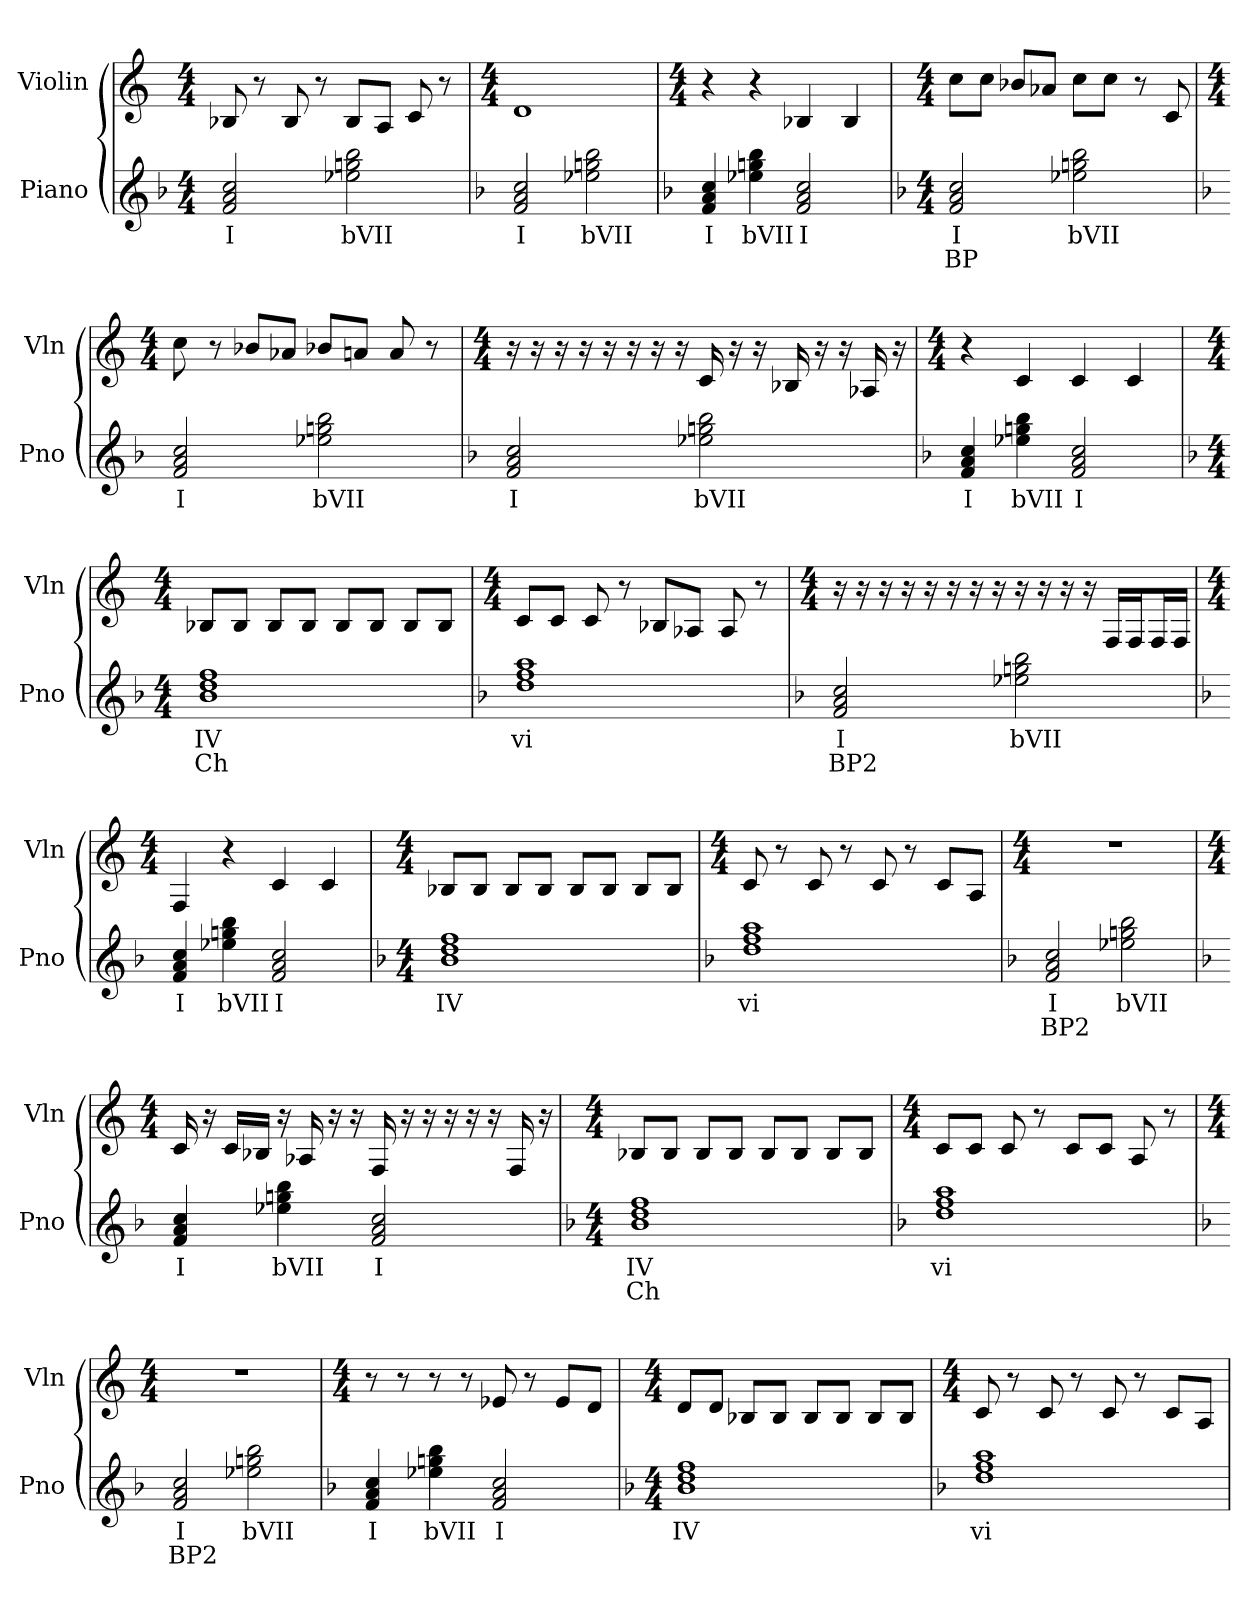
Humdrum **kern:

**kern	**text	**text	**kern
*part2	*part2	*part2	*part1
*staff2	*staff2	*staff2	*staff1
*I"Piano	*	*	*I"Violin
*I'Pno	*	*	*I'Vln
*k[b-]	*	*	*
*F:	*	*	*
*M4/4	*	*	*M4/4
=	=	=	=
2f 2a 2cc	I	.	8B-X
.	.	.	8r
.	.	.	8B-
.	.	.	8r
2ee-X 2ggn 2bb-	bVII	.	8B-L
.	.	.	8AJ
.	.	.	8c
.	.	.	8r
=	=	=	=
*k[b-]	*	*	*
*F:	*	*	*
*	*	*	*M4/4
2f 2a 2cc	I	.	1d
2ee-X 2ggn 2bb-	bVII	.	.
=	=	=	=
*k[b-]	*	*	*
*F:	*	*	*
*	*	*	*M4/4
4f 4a 4cc	I	.	4r
4ee-X 4ggn 4bb-	bVII	.	4r
2f 2a 2cc	I	.	4B-X
.	.	.	4B-
=	=	=	=
*k[b-]	*	*	*
*F:	*	*	*
*M4/4	*	*	*M4/4
2f 2a 2cc	I	BP	8ccL
.	.	.	8ccJ
.	.	.	8b-XL
.	.	.	8a-XJ
2ee-X 2ggn 2bb-	bVII	.	8ccL
.	.	.	8ccJ
.	.	.	8r
.	.	.	8c
=	=	=	=
*k[b-]	*	*	*
*F:	*	*	*
*	*	*	*M4/4
2f 2a 2cc	I	.	8cc
.	.	.	8r
.	.	.	8b-XL
.	.	.	8a-XJ
2ee-X 2ggn 2bb-	bVII	.	8b-XL
.	.	.	8anJ
.	.	.	8a
.	.	.	8r
=	=	=	=
*k[b-]	*	*	*
*F:	*	*	*
*	*	*	*M4/4
2f 2a 2cc	I	.	16r
.	.	.	16r
.	.	.	16r
.	.	.	16r
.	.	.	16r
.	.	.	16r
.	.	.	16r
.	.	.	16r
2ee-X 2ggn 2bb-	bVII	.	16c
.	.	.	16r
.	.	.	16r
.	.	.	16B-X
.	.	.	16r
.	.	.	16r
.	.	.	16A-X
.	.	.	16r
=	=	=	=
*k[b-]	*	*	*
*F:	*	*	*
*	*	*	*M4/4
4f 4a 4cc	I	.	4r
4ee-X 4ggn 4bb-	bVII	.	4c
2f 2a 2cc	I	.	4c
.	.	.	4c
=	=	=	=
*k[b-]	*	*	*
*F:	*	*	*
*M4/4	*	*	*M4/4
1b- 1dd 1ff	IV	Ch	8B-XL
.	.	.	8B-J
.	.	.	8B-L
.	.	.	8B-J
.	.	.	8B-L
.	.	.	8B-J
.	.	.	8B-L
.	.	.	8B-J
=	=	=	=
*k[b-]	*	*	*
*F:	*	*	*
*	*	*	*M4/4
1dd 1ff 1aa	vi	.	8cL
.	.	.	8cJ
.	.	.	8c
.	.	.	8r
.	.	.	8B-XL
.	.	.	8A-XJ
.	.	.	8A-
.	.	.	8r
=	=	=	=
*k[b-]	*	*	*
*F:	*	*	*
*	*	*	*M4/4
2f 2a 2cc	I	BP2	16r
.	.	.	16r
.	.	.	16r
.	.	.	16r
.	.	.	16r
.	.	.	16r
.	.	.	16r
.	.	.	16r
2ee-X 2ggn 2bb-	bVII	.	16r
.	.	.	16r
.	.	.	16r
.	.	.	16r
.	.	.	16FLL
.	.	.	16FJ
.	.	.	16FL
.	.	.	16FJJ
=	=	=	=
*k[b-]	*	*	*
*F:	*	*	*
*	*	*	*M4/4
4f 4a 4cc	I	.	4F
4ee-X 4ggn 4bb-	bVII	.	4r
2f 2a 2cc	I	.	4c
.	.	.	4c
=	=	=	=
*k[b-]	*	*	*
*F:	*	*	*
*M4/4	*	*	*M4/4
1b- 1dd 1ff	IV	.	8B-XL
.	.	.	8B-J
.	.	.	8B-L
.	.	.	8B-J
.	.	.	8B-L
.	.	.	8B-J
.	.	.	8B-L
.	.	.	8B-J
=	=	=	=
*k[b-]	*	*	*
*F:	*	*	*
*	*	*	*M4/4
1dd 1ff 1aa	vi	.	8c
.	.	.	8r
.	.	.	8c
.	.	.	8r
.	.	.	8c
.	.	.	8r
.	.	.	8cL
.	.	.	8AJ
=	=	=	=
*k[b-]	*	*	*
*F:	*	*	*
*	*	*	*M4/4
2f 2a 2cc	I	BP2	1r
2ee-X 2ggn 2bb-	bVII	.	.
=	=	=	=
*k[b-]	*	*	*
*F:	*	*	*
*	*	*	*M4/4
4f 4a 4cc	I	.	16c
.	.	.	16r
.	.	.	16cLL
.	.	.	16B-XJJ
4ee-X 4ggn 4bb-	bVII	.	16r
.	.	.	16A-X
.	.	.	16r
.	.	.	16r
2f 2a 2cc	I	.	16F
.	.	.	16r
.	.	.	16r
.	.	.	16r
.	.	.	16r
.	.	.	16r
.	.	.	16F
.	.	.	16r
=	=	=	=
*k[b-]	*	*	*
*F:	*	*	*
*M4/4	*	*	*M4/4
1b- 1dd 1ff	IV	Ch	8B-XL
.	.	.	8B-J
.	.	.	8B-L
.	.	.	8B-J
.	.	.	8B-L
.	.	.	8B-J
.	.	.	8B-L
.	.	.	8B-J
=	=	=	=
*k[b-]	*	*	*
*F:	*	*	*
*	*	*	*M4/4
1dd 1ff 1aa	vi	.	8cL
.	.	.	8cJ
.	.	.	8c
.	.	.	8r
.	.	.	8cL
.	.	.	8cJ
.	.	.	8A
.	.	.	8r
=	=	=	=
*k[b-]	*	*	*
*F:	*	*	*
*	*	*	*M4/4
2f 2a 2cc	I	BP2	1r
2ee-X 2ggn 2bb-	bVII	.	.
=	=	=	=
*k[b-]	*	*	*
*F:	*	*	*
*	*	*	*M4/4
4f 4a 4cc	I	.	8r
.	.	.	8r
4ee-X 4ggn 4bb-	bVII	.	8r
.	.	.	8r
2f 2a 2cc	I	.	8e-X
.	.	.	8r
.	.	.	8e-L
.	.	.	8dJ
=	=	=	=
*k[b-]	*	*	*
*F:	*	*	*
*M4/4	*	*	*M4/4
1b- 1dd 1ff	IV	.	8dL
.	.	.	8dJ
.	.	.	8B-XL
.	.	.	8B-J
.	.	.	8B-L
.	.	.	8B-J
.	.	.	8B-L
.	.	.	8B-J
=	=	=	=
*k[b-]	*	*	*
*F:	*	*	*
*	*	*	*M4/4
1dd 1ff 1aa	vi	.	8c
.	.	.	8r
.	.	.	8c
.	.	.	8r
.	.	.	8c
.	.	.	8r
.	.	.	8cL
.	.	.	8AJ
=	=	=	=
*-	*-	*-	*-
